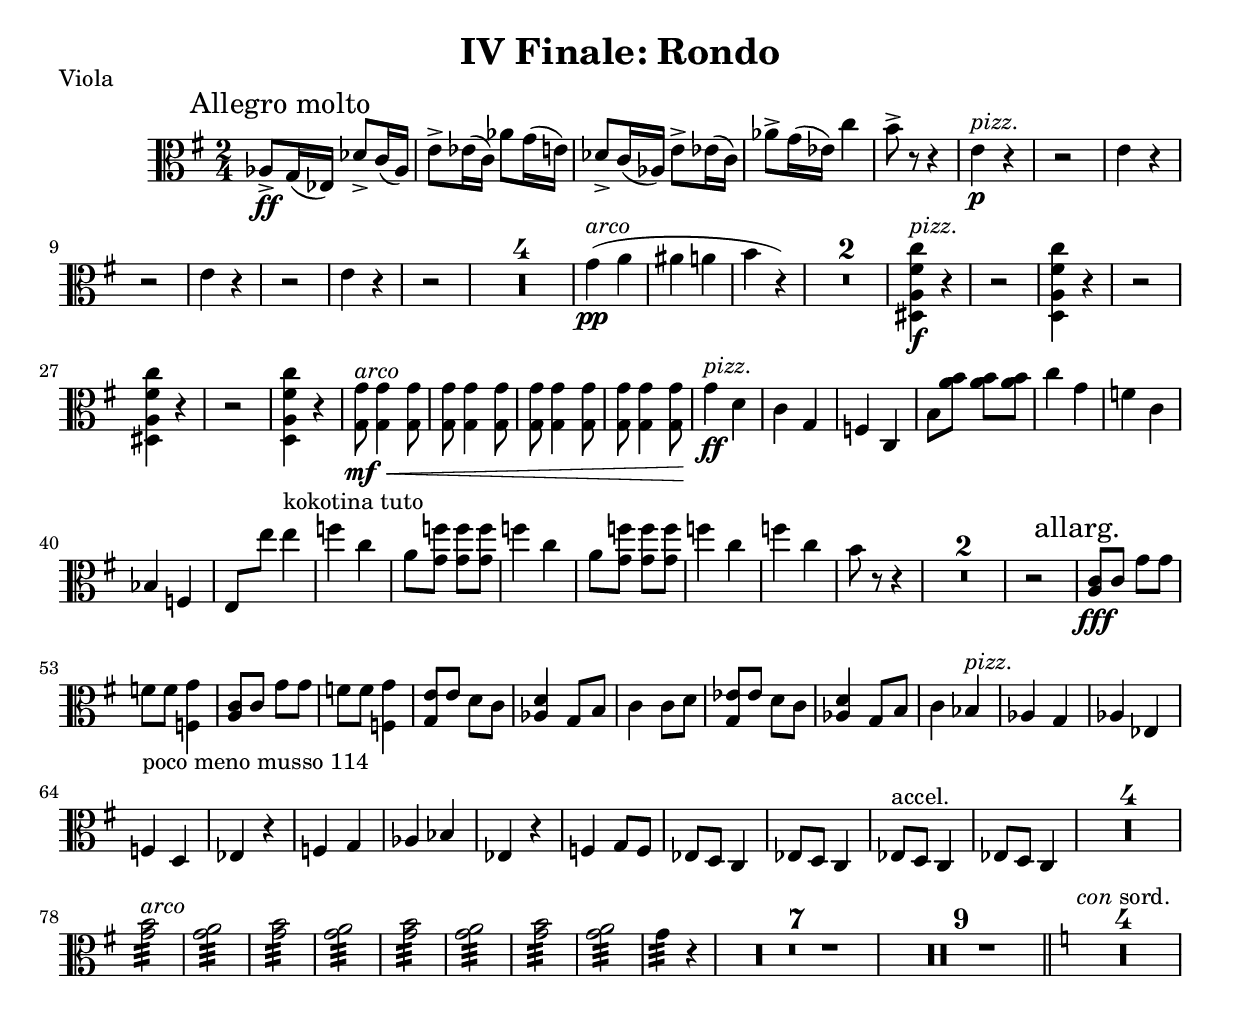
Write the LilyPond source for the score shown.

\version "2.19.80"


\header {
  title = "IV Finale: Rondo"
    piece = "Viola"
}



{
  \key g \major

\time 2/4
  \clef alto

\relative{
as8->\ff\mark "Allegro molto" g16( es) des'8-> c16( as)

e'8-> es16( c) as'8 g16( e)

des8-> c16( as) e'8-> es16( c)

as'8-> g16( es) c'4

b8-> r8 r4

e,4\p^\markup { \italic pizz. } r

r2

e4 r

r2

e4 r

r2

e4 r

r2

\compressFullBarRests
R1*2

g4^\markup { \italic arco }\pp( a

ais a

b r)

R1}

<dis a fis' c''>4\f^\markup { \italic pizz. } r

r2

<d a fis' c''>4 r

r2

<dis a fis' c''>4 r

r2

<d a fis' c''>4 r

<g g'>8\mf^\markup { \italic arco }\< <g g'>4 <g g'>8

<g g'>8 <g g'>4 <g g'>8

<g g'>8 <g g'>4 <g g'>8

<g g'>8 <g g'>4 <g g'>8\!

g'4\ff^\markup { \italic pizz. } d'

c' g

f c

\relative{
b8 <a' b> <a b> <a b> 

c4 g

f c

bes f

e8 e'' e4^"kokotina tuto" 

f c

a8 <g f'> <g f'> <g f'> 

f'4 c

a8 <g f'> <g f'> <g f'> 

f'4 c

f4 c

b8 r8 r4

R2*2

r2\mark "allarg."
}

\relative{
<a c>8\fff c g' g

f-"poco meno musso 114" f <f, g'>4

<a c>8c g' g

f f <f, g'>4

<g e'>8 e' d c

<as d>4 g8 b

c4 c8 d

<g, es'> es' d c

<as d>4 g8 b

c4 bes^\markup { \italic pizz. }

as g

as es

f d 

es r

f g

as bes

es, r

f g8 f

es d c4

es8 d c4

es8^"accel." d c4

es8 d c4
}

R2*4

<g' b'>2:32^\markup { \italic arco }

<g' a'>:

<g' b'>:

<g' a'>:

<g' b'>:

<g' a'>:

<g' b'>:

<g' a'>:

g'4: r

R2*7

R2*9\bar "||"

\key c \major

R2*4^\markup { \italic con sord. }





}
